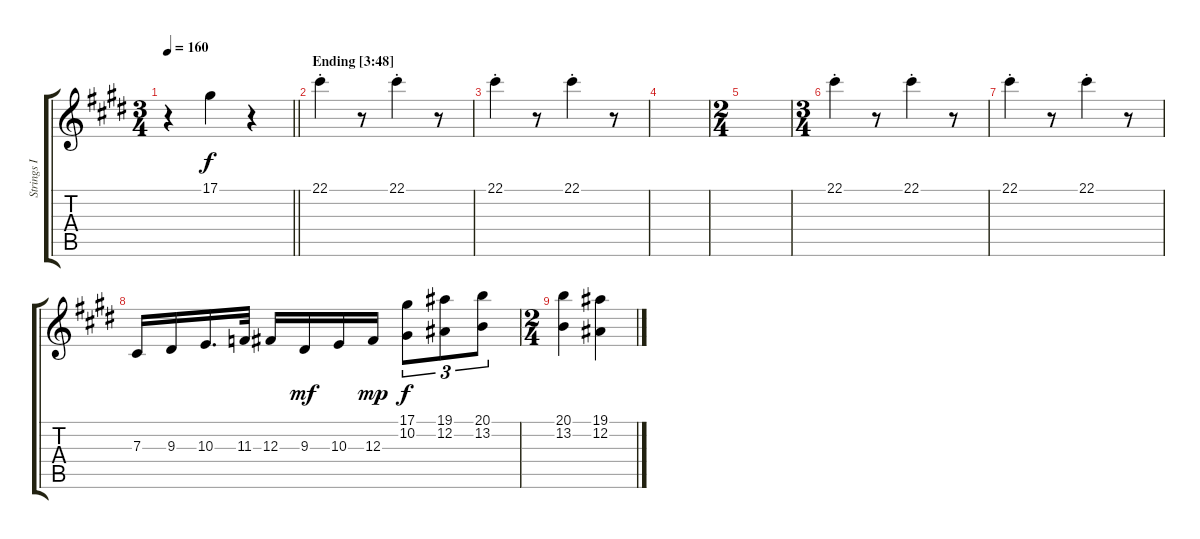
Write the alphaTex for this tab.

\track ("Strings I" "Strings I") {instrument stringensemble1}
\staff {score tabs}
\tuning (Eb4 Bb3 Gb3 Db3 Ab2 Db2) {hide}
\ts (3 4)
\tempo 160
\clef g2
\barLineRight lightlight
\ks c#minor
r.4{dy f} 17.1.4{volume 13} r.4 |
\section ("" "Ending [3:48]")
22.1{st}.4 r.8 22.1{st}.4 r.8 |
22.1{st}.4 r.8 22.1{st}.4 r.8 |
|
\ts (2 4)
|
\ts (3 4)
22.1{st}.4 r.8 22.1{st}.4 r.8 |
22.1{st}.4 r.8 22.1{st}.4 r.8 |
7.3.16 9.3.16 10.3.16{d} 11.3.32 12.3.16 9.3.16{dy mf} 10.3.16 12.3.16{dy mp} (17.1 10.2).8{tu (3 2) dy f} (19.1 12.2).8{tu (3 2)} (20.1 13.2).8{tu (3 2)} |
\ts (2 4)
(20.1 13.2).4 (19.1 12.2).4
